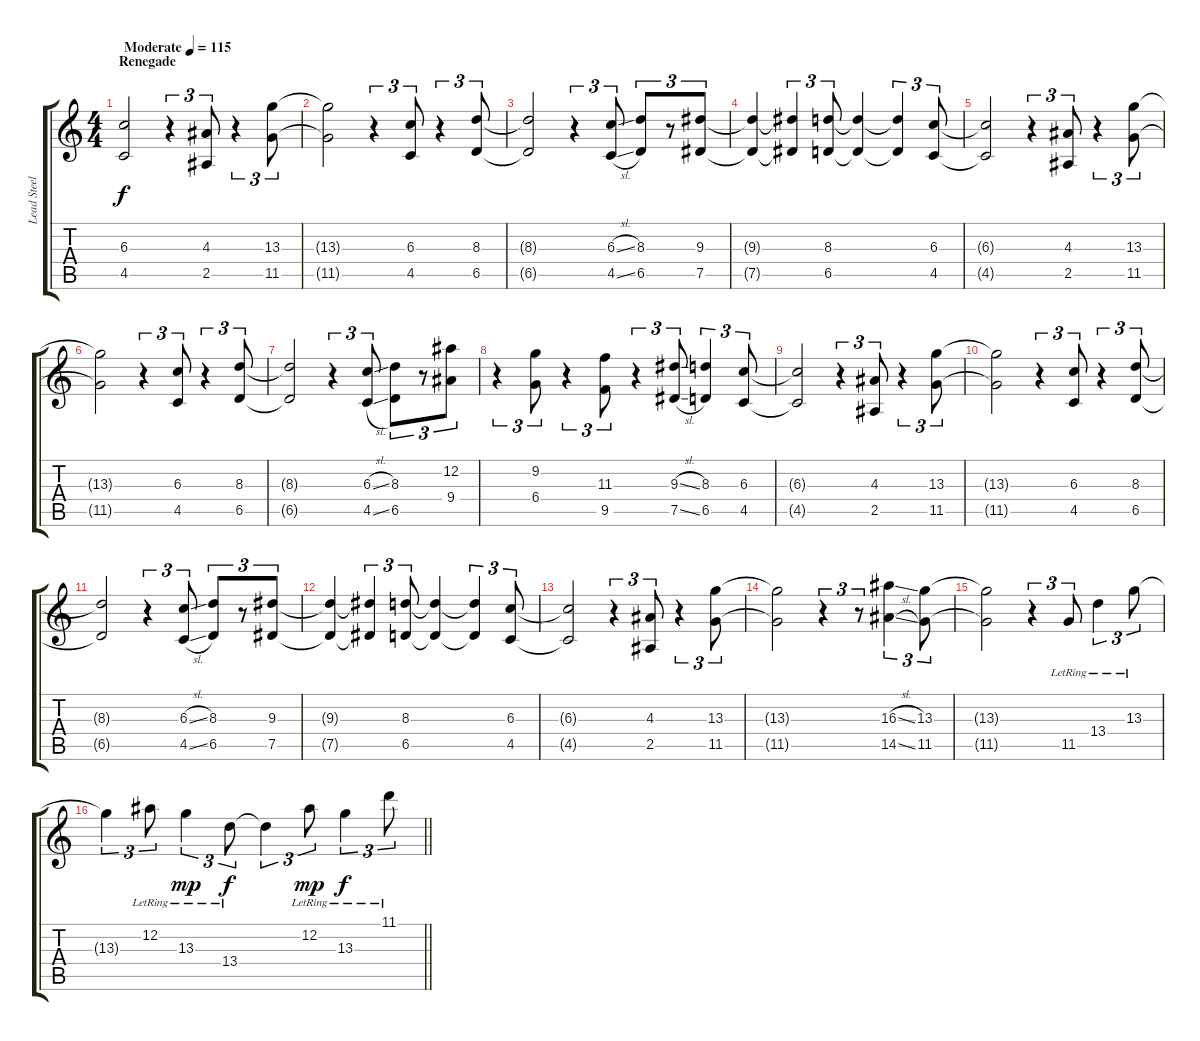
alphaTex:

\track ("Lead Steel Guitar (Erlend)" "Lead Steel") {instrument electricguitarjazz}
\staff {score tabs}
\tuning (Eb4 Bb3 Gb3 Db3 Ab2 Eb2) {hide}
\ts (4 4)
\section ("" "Renegade")
\tempo (115 "Moderate")
\clef g2
\ks c
(6.3 4.5).2{dy f instrument electricguitarjazz} r.4{tu (3 2)} (4.3 2.5).8{tu (3 2)} r.4{tu (3 2)} (13.3 11.5).8{tu (3 2)} |
(13.3{t} 11.5{t}).2 r.4{tu (3 2)} (6.3 4.5).8{tu (3 2)} r.4{tu (3 2)} (8.3 6.5).8{tu (3 2)} |
(8.3{t} 6.5{t}).2 r.4{tu (3 2)} (6.3{sl} 4.5{sl}).8{tu (3 2)} (8.3 6.5).8{tu (3 2)} r.8{tu (3 2)} (9.3 7.5).8{tu (3 2)} |
(9.3{t} 7.5{t}).4 (9.3{t} 7.5{t}).4{tu (3 2)} (8.3 6.5).8{tu (3 2)} (8.3{t} 6.5{t}).4 (8.3{t} 6.5{t}).4{tu (3 2)} (6.3 4.5).8{tu (3 2)} |
(6.3{t} 4.5{t}).2 r.4{tu (3 2)} (4.3 2.5).8{tu (3 2)} r.4{tu (3 2)} (13.3 11.5).8{tu (3 2)} |
(13.3{t} 11.5{t}).2 r.4{tu (3 2)} (6.3 4.5).8{tu (3 2)} r.4{tu (3 2)} (8.3 6.5).8{tu (3 2)} |
(8.3{t} 6.5{t}).2 r.4{tu (3 2)} (6.3{sl} 4.5{sl}).8{tu (3 2)} (8.3 6.5).8{tu (3 2)} r.8{tu (3 2)} (12.2 9.4).8{tu (3 2)} |
r.4{tu (3 2)} (9.2 6.4).8{tu (3 2)} r.4{tu (3 2)} (11.3 9.5).8{tu (3 2)} r.4{tu (3 2)} (9.3{sl} 7.5{sl}).8{tu (3 2)} (8.3 6.5).4{tu (3 2)} (6.3 4.5).8{tu (3 2)} |
(6.3{t} 4.5{t}).2 r.4{tu (3 2)} (4.3 2.5).8{tu (3 2)} r.4{tu (3 2)} (13.3 11.5).8{tu (3 2)} |
(13.3{t} 11.5{t}).2 r.4{tu (3 2)} (6.3 4.5).8{tu (3 2)} r.4{tu (3 2)} (8.3 6.5).8{tu (3 2)} |
(8.3{t} 6.5{t}).2 r.4{tu (3 2)} (6.3{sl} 4.5{sl}).8{tu (3 2)} (8.3 6.5).8{tu (3 2)} r.8{tu (3 2)} (9.3 7.5).8{tu (3 2)} |
(9.3{t} 7.5{t}).4 (9.3{t} 7.5{t}).4{tu (3 2)} (8.3 6.5).8{tu (3 2)} (8.3{t} 6.5{t}).4 (8.3{t} 6.5{t}).4{tu (3 2)} (6.3 4.5).8{tu (3 2)} |
(6.3{t} 4.5{t}).2 r.4{tu (3 2)} (4.3 2.5).8{tu (3 2)} r.4{tu (3 2)} (13.3 11.5).8{tu (3 2)} |
(13.3{t} 11.5{t}).2 r.4{tu (3 2)} r.8{tu (3 2)} (16.3{sl} 14.5{sl}).4{tu (3 2)} (13.3 11.5).8{tu (3 2)} |
(13.3{t} 11.5{t}).2 r.4{tu (3 2)} 11.5{lr}.8{tu (3 2)} 13.4{lr}.4{tu (3 2)} 13.3{lr}.8{tu (3 2)} |
\barLineRight lightlight
13.3{t}.4{tu (3 2)} 12.2{lr}.8{tu (3 2)} 13.3{lr}.4{tu (3 2) dy mp} 13.4{lr}.8{tu (3 2) dy f} 13.4{t}.4{tu (3 2)} 12.2{lr}.8{tu (3 2) dy mp} 13.3{lr}.4{tu (3 2) dy f} 11.1{lr}.8{tu (3 2)}
